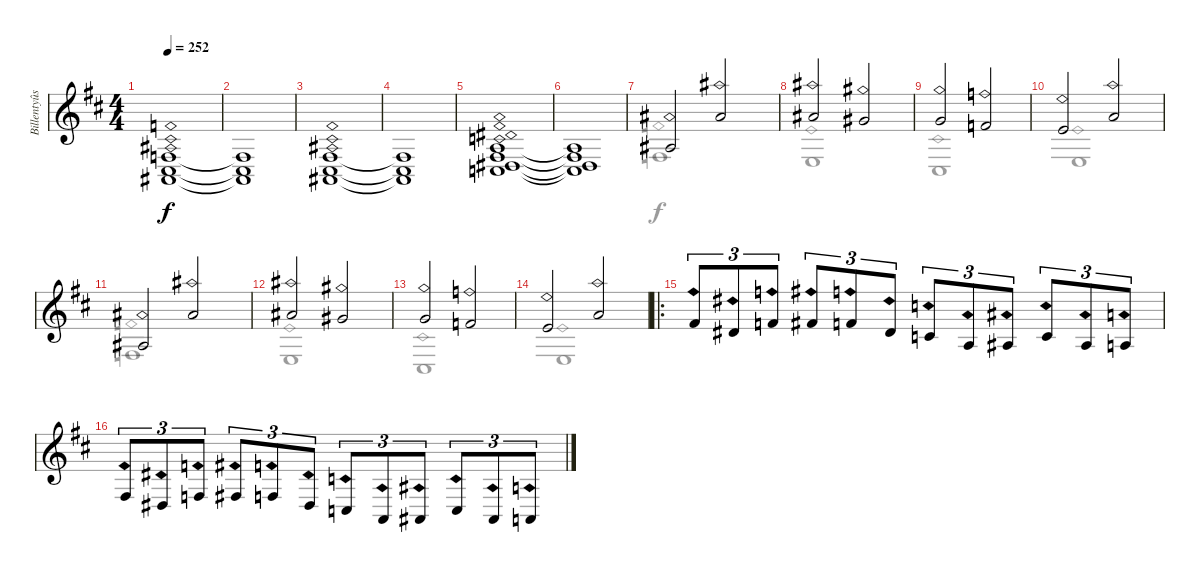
\track ("Billentyûs (Mats Olausson)" "Billentyûs") {instrument stringensemble1}
\staff {score}
\tuning (E4 B3 G3 D3 A2 E2 B1) {hide}
\voice
\ts (4 4)
\tempo 252
\clef g2
\ks d
(3.4{ph 12} 4.5{ph 12} 6.6{ph 12}).1{dy f} |
(3.4{t} 4.5{t} 6.6{t}).1 |
(4.4{ph 12} 4.5{ph 12} 6.6{ph 12}).1 |
(4.4{t} 4.5{t} 6.6{t}).1 |
(2.3{ph 12} 4.4{ph 12} 6.5{ph 12} 8.6{ph 12}).1 |
(2.3{t} 4.4{t} 6.5{t} 8.6{t}).1 |
3.3{ph 12}.2{volume 10 balance 8 instrument harpsichord} 6.1{ph 12}.2 |
6.1{ph 12}.2 4.1{ph 12}.2 |
3.1{ph 12}.2 1.1{ph 12}.2 |
0.1{ph 12}.2 5.1{ph 12}.2 |
3.3{ph 12}.2 6.1{ph 12}.2 |
6.1{ph 12}.2 4.1{ph 12}.2 |
3.1{ph 12}.2 1.1{ph 12}.2 |
0.1{ph 12}.2 5.1{ph 12}.2 |
\ro
2.1{ph 12}.8{tu (3 2) volume 7} 4.2{ph 12}.8{tu (3 2)} 1.1{ph 12}.8{tu (3 2)} 2.1{ph 12}.8{tu (3 2)} 1.1{ph 12}.8{tu (3 2)} 4.2{ph 12}.8{tu (3 2)} 1.2{ph 12}.8{tu (3 2)} 2.3{ph 12}.8{tu (3 2)} 3.3{ph 12}.8{tu (3 2)} 1.2{ph 12}.8{tu (3 2)} 3.3{ph 12}.8{tu (3 2)} 2.3{ph 12}.8{tu (3 2)} |
4.4{ph 12}.8{tu (3 2)} 1.4{ph 12}.8{tu (3 2)} 3.4{ph 12}.8{tu (3 2)} 4.4{ph 12}.8{tu (3 2)} 3.4{ph 12}.8{tu (3 2)} 1.4{ph 12}.8{tu (3 2)} 3.5{ph 12}.8{tu (3 2)} 0.5{ph 12}.8{tu (3 2)} 1.5{ph 12}.8{tu (3 2)} 3.5{ph 12}.8{tu (3 2)} 1.5{ph 12}.8{tu (3 2)} 0.5{ph 12}.8{tu (3 2)}
\voice
\clef g2
\ottava regular
\simile none
\ks d
|
|
|
|
|
|
3.4{ph 12}.1 |
2.4{ph 12}.1 |
4.5{ph 12}.1 |
2.4{ph 12}.1 |
3.4{ph 12}.1 |
2.4{ph 12}.1 |
4.5{ph 12}.1 |
2.4{ph 12}.1 |
|
